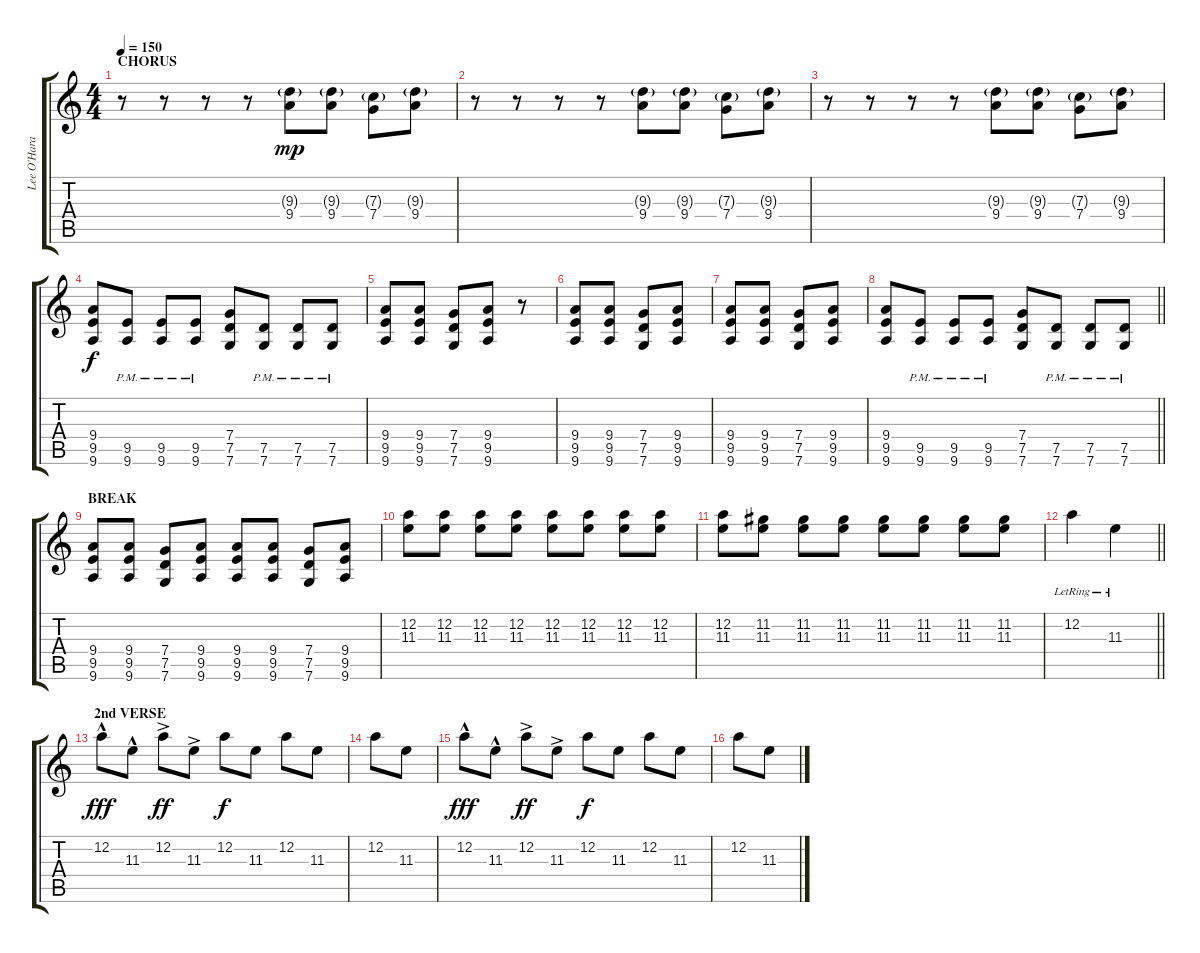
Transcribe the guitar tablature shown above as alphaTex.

\track ("Lee O'Hara" "Lee O'Hara") {instrument overdrivenguitar}
\staff {score tabs}
\tuning (D4 A3 F3 C3 G2 C2) {hide}
\ts (4 4)
\section ("" "CHORUS")
\tempo 150
\clef g2
\ks c
r.8{dy f} r.8 r.8 r.8 (9.3{g} 9.4).8{dy mp} (9.3{g} 9.4).8 (7.3{g} 7.4).8 (9.3{g} 9.4).8 |
r.8 r.8 r.8 r.8 (9.3{g} 9.4).8 (9.3{g} 9.4).8 (7.3{g} 7.4).8 (9.3{g} 9.4).8 |
r.8 r.8 r.8 r.8 (9.3{g} 9.4).8 (9.3{g} 9.4).8 (7.3{g} 7.4).8 (9.3{g} 9.4).8 |
(9.4 9.5 9.6).8{dy f} (9.5{pm} 9.6{pm}).8 (9.5{pm} 9.6{pm}).8 (9.5{pm} 9.6{pm}).8 (7.4 7.5 7.6).8 (7.5{pm} 7.6{pm}).8 (7.5{pm} 7.6{pm}).8 (7.5{pm} 7.6{pm}).8 |
(9.4 9.5 9.6).8 (9.4 9.5 9.6).8 (7.4 7.5 7.6).8 (9.4 9.5 9.6).8 r.8 |
(9.4 9.5 9.6).8 (9.4 9.5 9.6).8 (7.4 7.5 7.6).8 (9.4 9.5 9.6).8 |
(9.4 9.5 9.6).8 (9.4 9.5 9.6).8 (7.4 7.5 7.6).8 (9.4 9.5 9.6).8 |
\barLineRight lightlight
(9.4 9.5 9.6).8 (9.5{pm} 9.6{pm}).8 (9.5{pm} 9.6{pm}).8 (9.5{pm} 9.6{pm}).8 (7.4 7.5 7.6).8 (7.5{pm} 7.6{pm}).8 (7.5{pm} 7.6{pm}).8 (7.5{pm} 7.6{pm}).8 |
\section ("" "BREAK")
(9.4 9.5 9.6).8 (9.4 9.5 9.6).8 (7.4 7.5 7.6).8 (9.4 9.5 9.6).8 (9.4 9.5 9.6).8 (9.4 9.5 9.6).8 (7.4 7.5 7.6).8 (9.4 9.5 9.6).8 |
(12.2 11.3).8 (12.2 11.3).8 (12.2 11.3).8 (12.2 11.3).8 (12.2 11.3).8 (12.2 11.3).8 (12.2 11.3).8 (12.2 11.3).8 |
(12.2 11.3).8 (11.2 11.3).8 (11.2 11.3).8 (11.2 11.3).8 (11.2 11.3).8 (11.2 11.3).8 (11.2 11.3).8 (11.2 11.3).8 |
\barLineRight lightlight
12.2{lr}.4 11.3{lr}.4 |
\section ("" "2nd VERSE")
12.2{hac}.8{dy fff} 11.3{hac}.8 12.2{ac}.8{dy ff} 11.3{ac}.8 12.2.8{dy f} 11.3.8 12.2.8 11.3.8 |
12.2.8 11.3.8 |
12.2{hac}.8{dy fff} 11.3{hac}.8 12.2{ac}.8{dy ff} 11.3{ac}.8 12.2.8{dy f} 11.3.8 12.2.8 11.3.8 |
12.2.8 11.3.8
